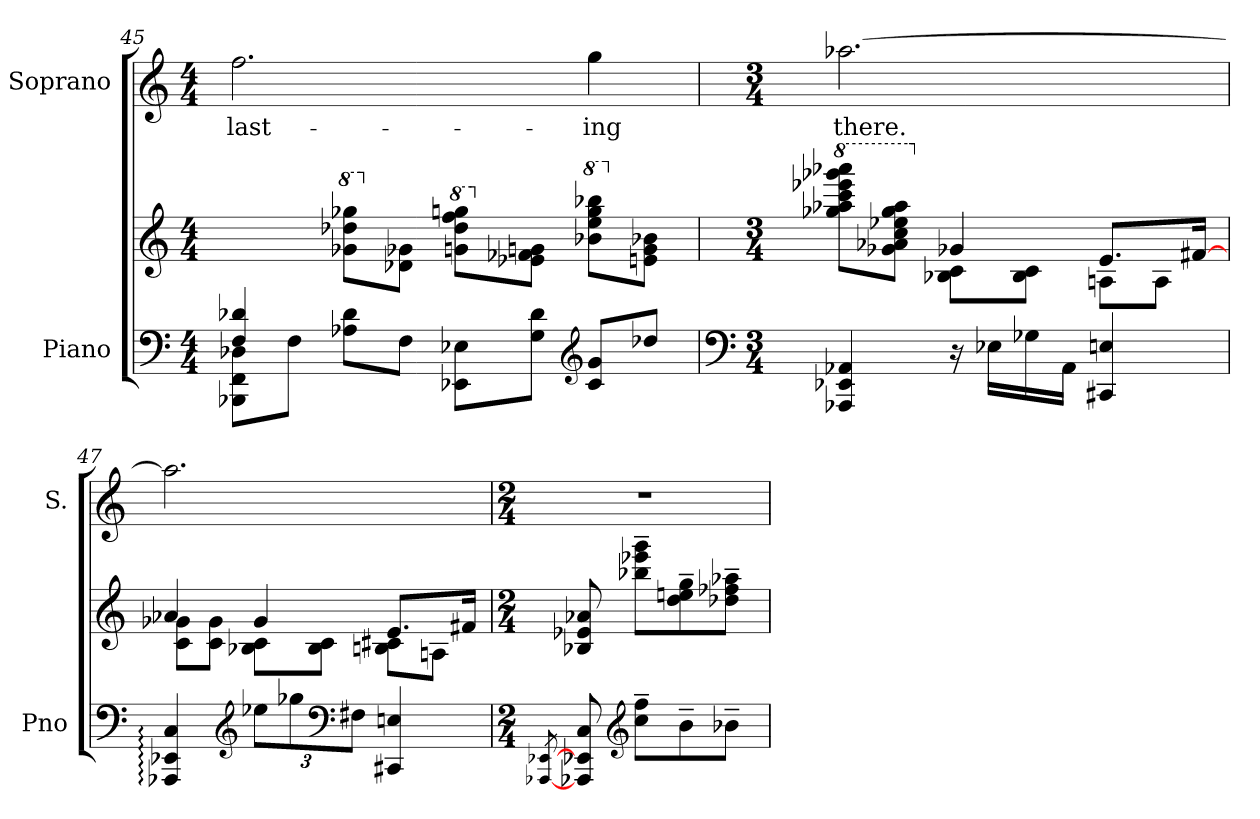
**kern	**kern	**kern	**text
*part2	*part2	*part1	*part1
*staff3	*staff2	*staff1	*staff1
*I"Piano	*	*I"Soprano	*
*I'Pno	*	*I'S.	*
*clefF4	*clefG2	*clefG2	*
*k[]	*k[]	*k[]	*
*C:	*C:	*C:	*
*M4/4	*M4/4	*M4/4	*
=45	=45	=45	=45
*^	*	*	*
!	!	!	!	!LO:LY:b
4d-X/ 4F/	8D-X\ 8FF\ 8BBB-X\L	4ryy	2.ff\	last-
.	8F\J	.	.	.
*	*	*8va	*	*
2.ryy	8d-\ 8A-X\L	8ggg-X\ 8ddd-X\ 8gg-X\L	.	.
*	*	*X8va	*	*
.	8F\J	8g-X\ 8d-X\J	.	.
*8ba	*	*	*	*
*	*	*8va	*	*
.	8EE-X\ 8EEE-X\L	8gggn\ 8fff\ 8ddd-\ 8ggn\L	.	.
*X8ba	*	*	*	*
*	*	*X8va	*	*
.	8d-\ 8G\J	8gn\ 8f-X\ 8e-X\J	.	.
*clefG2	*	*	*	*
*	*	*8va	*	*
!	!	!	!	!LO:LY:b
.	8g/ 8c/L	8bbb-X\ 8ggg\ 8eee\ 8bb-X\L	4gg\	-ing
*	*	*X8va	*	*
.	8dd-X/J	8b-X\ 8g\ 8en\J	.	.
*v	*v	*	*	*
!!LO:LB:g=z
=46	=46	=46	=46
*clefF4	*	*	*
*M3/4	*M3/4	*M3/4	*
*	*8va	*	*
*	*^	*	*
*^	*	*	*	*
!	!	!	!	!	!LO:LY:b
*v	*v	*	*	*	*
4AA-X/ 4EE-X/ 4AAA-X/	8aaaa-X\ 8gggg-X\ 8eeee-X\ 8cccc\ 8aaa-X\ 8ggg-X\L	4ryy	[>2.aa-X\	there.
.	8aaa-\ 8ggg-\ 8eee-X\ 8ccc\ 8aa-X\ 8gg-X\J	.	.	.
*	*X8va	*	*	*
16r	4g-X/	8c\ 8B-X\L	.	.
16E-X\LL	.	.	.	.
16G-X\	.	8c\ 8B-\J	.	.
16AA-\JJ	.	.	.	.
4En/ 4CC#X/	8.e/L	8An\L	.	.
.	.	8A\J	.	.
.	[>16f#X/Jk	.	.	.
=47	=47	=47	=47	=47
4C/: 4EE-X/: 4AAA-X/:	4a-X/	8g-X\ 8c\L	2.aa-\]	.
.	.	8g-\ 8c\J	.	.
*clefG2	*	*	*	*
*Xbrackettup	*	*	*	*
12ee-X\L	4g-/	8c\ 8B-X\L	.	.
12gg-X\	.	.	.	.
.	.	8c\ 8B-\J	.	.
*clefF4	*	*	*	*
12F#X\J	.	.	.	.
4En/ 4CC#X/	8.e/L	8c#X\ 8Bn\L	.	.
.	.	8An\J	.	.
.	16f#X/Jk	.	.	.
*	*v	*v	*	*
!!LO:PB:g=z
=48	=48	=48	=48
*M2/4	*M2/4	*M2/4	*
[>8qEE-X/ [<8qAAA-X/	.	.	.
8C/ 8EE-/ 8AAA-/	8a-X/ 8e-X/ 8B-X/	2r	.
*clefG2	*	*	*
8ff\~> 8cc\~>L	8ggg\~> 8eee-X\~> 8bb-X\~>L	.	.
8b~>\	8gg\~> 8een\~> 8dd\~>	.	.
8b-X~>\J	8aa-X\~> 8ff-X\~> 8dd-X\~>J	.	.
=	=	=	=
*-	*-	*-	*-
